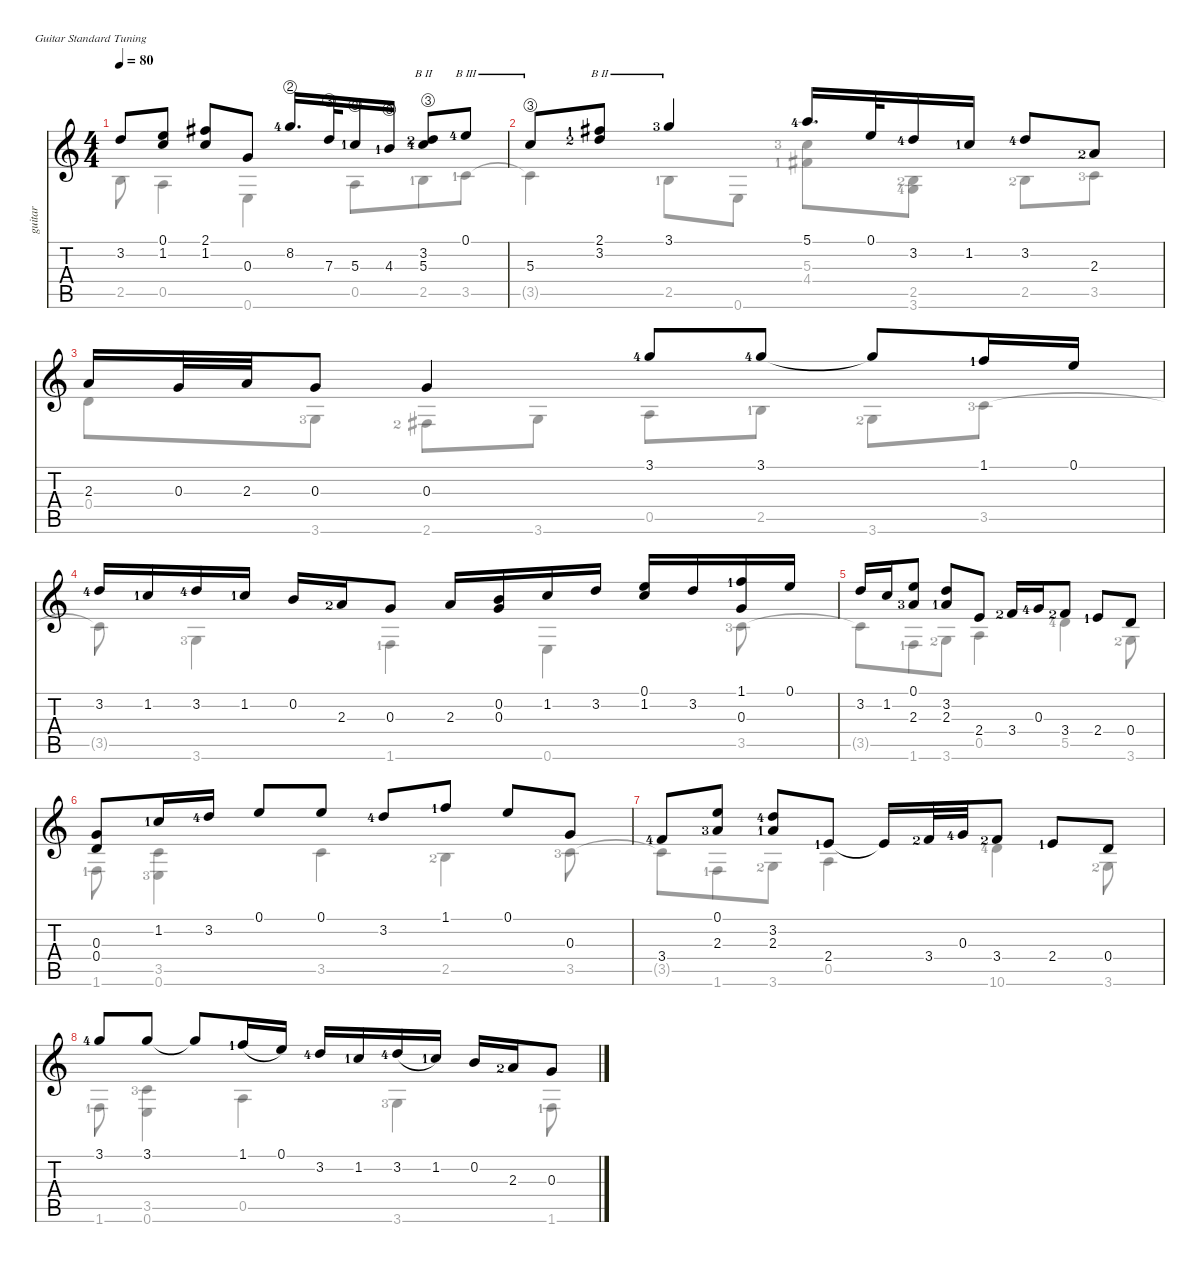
\defaultSystemsLayout 4
\hideDynamics
\bracketExtendMode nobrackets
\otherSystemsTrackNameOrientation horizontal
\track ("Nylon Guitar" "guitar") {instrument acousticguitarnylon}
\staff {score tabs}
\tuning (E4 B3 G3 D3 A2 E2)
\voice
\ts (4 4)
\tempo 80
\clef g2
\ks c
3.2.8{dy mf beam Up} (1.2 0.1).8{beam Up} (1.2 2.1{acc #}).8{beam Up} 0.3.8{beam Up} 8.2{string lf 5}.16{d beam Up} 7.3{string}.32{beam Up} 5.3{string lf 2}.16{beam Up} 4.3{string lf 2}.16{beam Up} (3.2{lf 3} 5.3{string lf 5}).8{barre (2 full) beam Up} 0.1{lf 5}.8{barre (3 full) beam Up} |
5.3{string}.8{barre (3 full) beam Up} (3.2{lf 3} 2.1{lf 2 acc #}).8{barre (2 full) beam Up} 3.1{lf 4}.4{barre (2 full) beam Up} 5.1{lf 5}.16{d beam Up} 0.1.32{beam Up} 3.2{lf 5}.16{beam Up} 1.2{lf 2}.16{beam Up} 3.2{lf 5}.8{beam Up} 2.3{lf 3}.8{beam Up} |
2.3.16{beam Up} 0.3.32{beam Up} 2.3.32{beam Up} 0.3.8{beam Up} 0.3.4{beam Up} 3.1{lf 5}.8{beam Up} 3.1{lf 5}.8{beam Up} 3.1{t}.8{beam Up} 1.1{lf 2}.16{beam Up} 0.1.16{beam Up} |
3.2{lf 5}.16{beam Up} 1.2{lf 2}.16{beam Up} 3.2{lf 5}.16{beam Up} 1.2{lf 2}.16{beam Up} 0.2.16{beam Up} 2.3{lf 3}.16{beam Up} 0.3.8{beam Up} 2.3.16{beam Up} (0.2 0.3).16{beam Up} 1.2.16{beam Up} 3.2.16{beam Up} (1.2 0.1).16{beam Up} 3.2.16{beam Up} (0.3 1.1{lf 2}).16{beam Up} 0.1.16{beam Up} |
3.2.16{beam Up} 1.2.16{beam Up} (2.3{lf 4} 0.1).8{beam Up} (3.2 2.3{lf 2}).8{beam Up} 2.4.8{beam Up} 3.4{lf 3}.16{beam Up} 0.3{lf 5}.16{beam Up} 3.4{lf 3}.8{beam Up} 2.4{lf 2}.8{beam Up} 0.4.8{beam Up} |
(0.3 0.4).8{beam Up} 1.2{lf 2}.16{beam Up} 3.2{lf 5}.16{beam Up} 0.1.8{beam Up} 0.1.8{beam Up} 3.2{lf 5}.8{beam Up} 1.1{lf 2}.8{beam Up} 0.1.8{beam Up} 0.3.8{beam Up} |
3.4{lf 5}.8{beam Up} (2.3{lf 4} 0.1).8{beam Up} (3.2{lf 5} 2.3{lf 2}).8{beam Up beam merge} 2.4{lf 2}.8{beam Up} 2.4{t}.16{beam Up} 3.4{lf 3}.32{beam Up} 0.3{lf 5}.32{beam Up} 3.4{lf 3}.8{beam Up beam split} 2.4{lf 2}.8{beam Up} 0.4.8{beam Up} |
3.1{lf 5}.8{beam Up} 3.1.8{beam Up} 3.1{t}.8{beam Up} 1.1{lf 2}.16{legatoorigin beam Up} 0.1.16{beam Up} 3.2{lf 5}.16{beam Up} 1.2{lf 2}.16{beam Up} 3.2{lf 5}.16{legatoorigin beam Up} 1.2{lf 2}.16{beam Up} 0.2.16{beam Up} 2.3{lf 3}.16{beam Up} 0.3.8{beam Up}
\voice
\clef g2
\ottava regular
\simile none
\ks c
2.5{t}.8{dy mf beam Down} 0.5.4{beam Down} 0.6.4{beam Down} 0.5.8{beam Down beam merge} 2.5{lf 2}.8{beam Down} 3.5{lf 2}.8{beam Down} |
3.5{t}.4{beam Down} 2.5{lf 2}.8{beam Down} 0.6.8{beam Down} (5.3{lf 4} 4.4{lf 2 acc #}).8{beam Down} (3.6{lf 5} 2.5{lf 3}).8{beam Down} 2.5{lf 3}.8{beam Down} 3.5{lf 4}.8{beam Down} |
0.4.8{beam Down} 3.6{lf 4}.8{beam Down} 2.6{lf 3 acc #}.8{beam Down} 3.6.8{beam Down} 0.5.8{beam Down} 2.5{lf 2}.8{beam Down} 3.6{lf 3}.8{beam Down} 3.5{lf 4}.8{beam Down} |
3.5{t}.8{beam Down} 3.6{lf 4}.4{beam Down} 1.6{lf 2}.4{beam Down} 0.6.4{beam Down} 3.5{lf 4}.8{beam Down} |
3.5{t}.8{beam Down} 1.6{lf 2}.8{beam Down beam merge} 3.6{lf 3}.8{beam Down} 0.5.4{beam Down} 5.5{lf 5}.4{beam Down} 3.6{lf 3}.8{beam Down} |
1.6{lf 2}.8{beam Down} (0.6{lf 4} 3.5).4{beam Down} 3.5.4{beam Down} 2.5{lf 3}.4{beam Down} 3.5{lf 4}.8{beam Down} |
3.5{t}.8{beam Down beam merge} 1.6{lf 2}.8{beam Down beam merge} 3.6{lf 3}.8{beam Down} 0.5.4{beam Down} 10.6{lf 5}.4{beam Down} 3.6{lf 3}.8{beam Down} |
1.6{lf 2}.8{beam Down} (0.6 3.5{lf 4}).4{beam Down} 0.5.4{beam Down} 3.6{lf 4}.4{beam Down} 1.6{lf 2}.8{beam Down}
